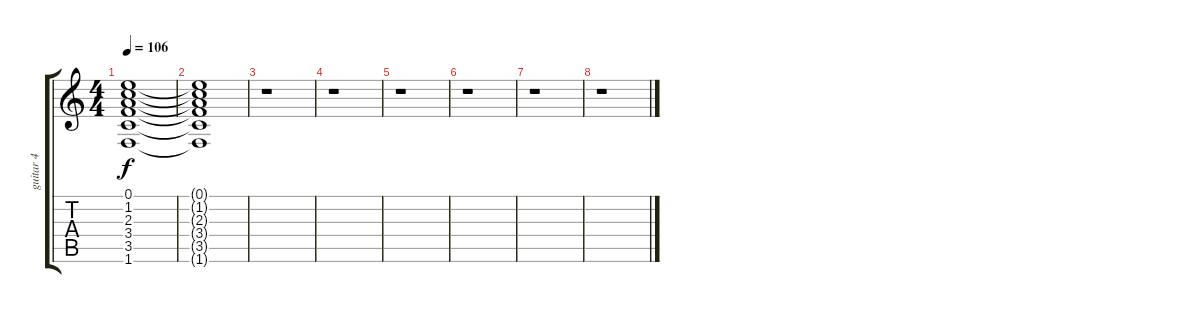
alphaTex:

\track ("guitar 4" "guitar 4") {instrument electricguitarclean}
\staff {score tabs}
\tuning (E4 B3 G3 D3 A2 E2) {hide}
\ts (4 4)
\tempo 106
\clef g2
\ks c
(0.1{t} 1.2{t} 2.3{t} 3.4{t} 3.5{t} 1.6{t}).1{dy f} |
(0.1{t} 1.2{t} 2.3{t} 3.4{t} 3.5{t} 1.6{t}).1 |
r.1 |
r.1 |
r.1 |
r.1 |
r.1 |
r.1
